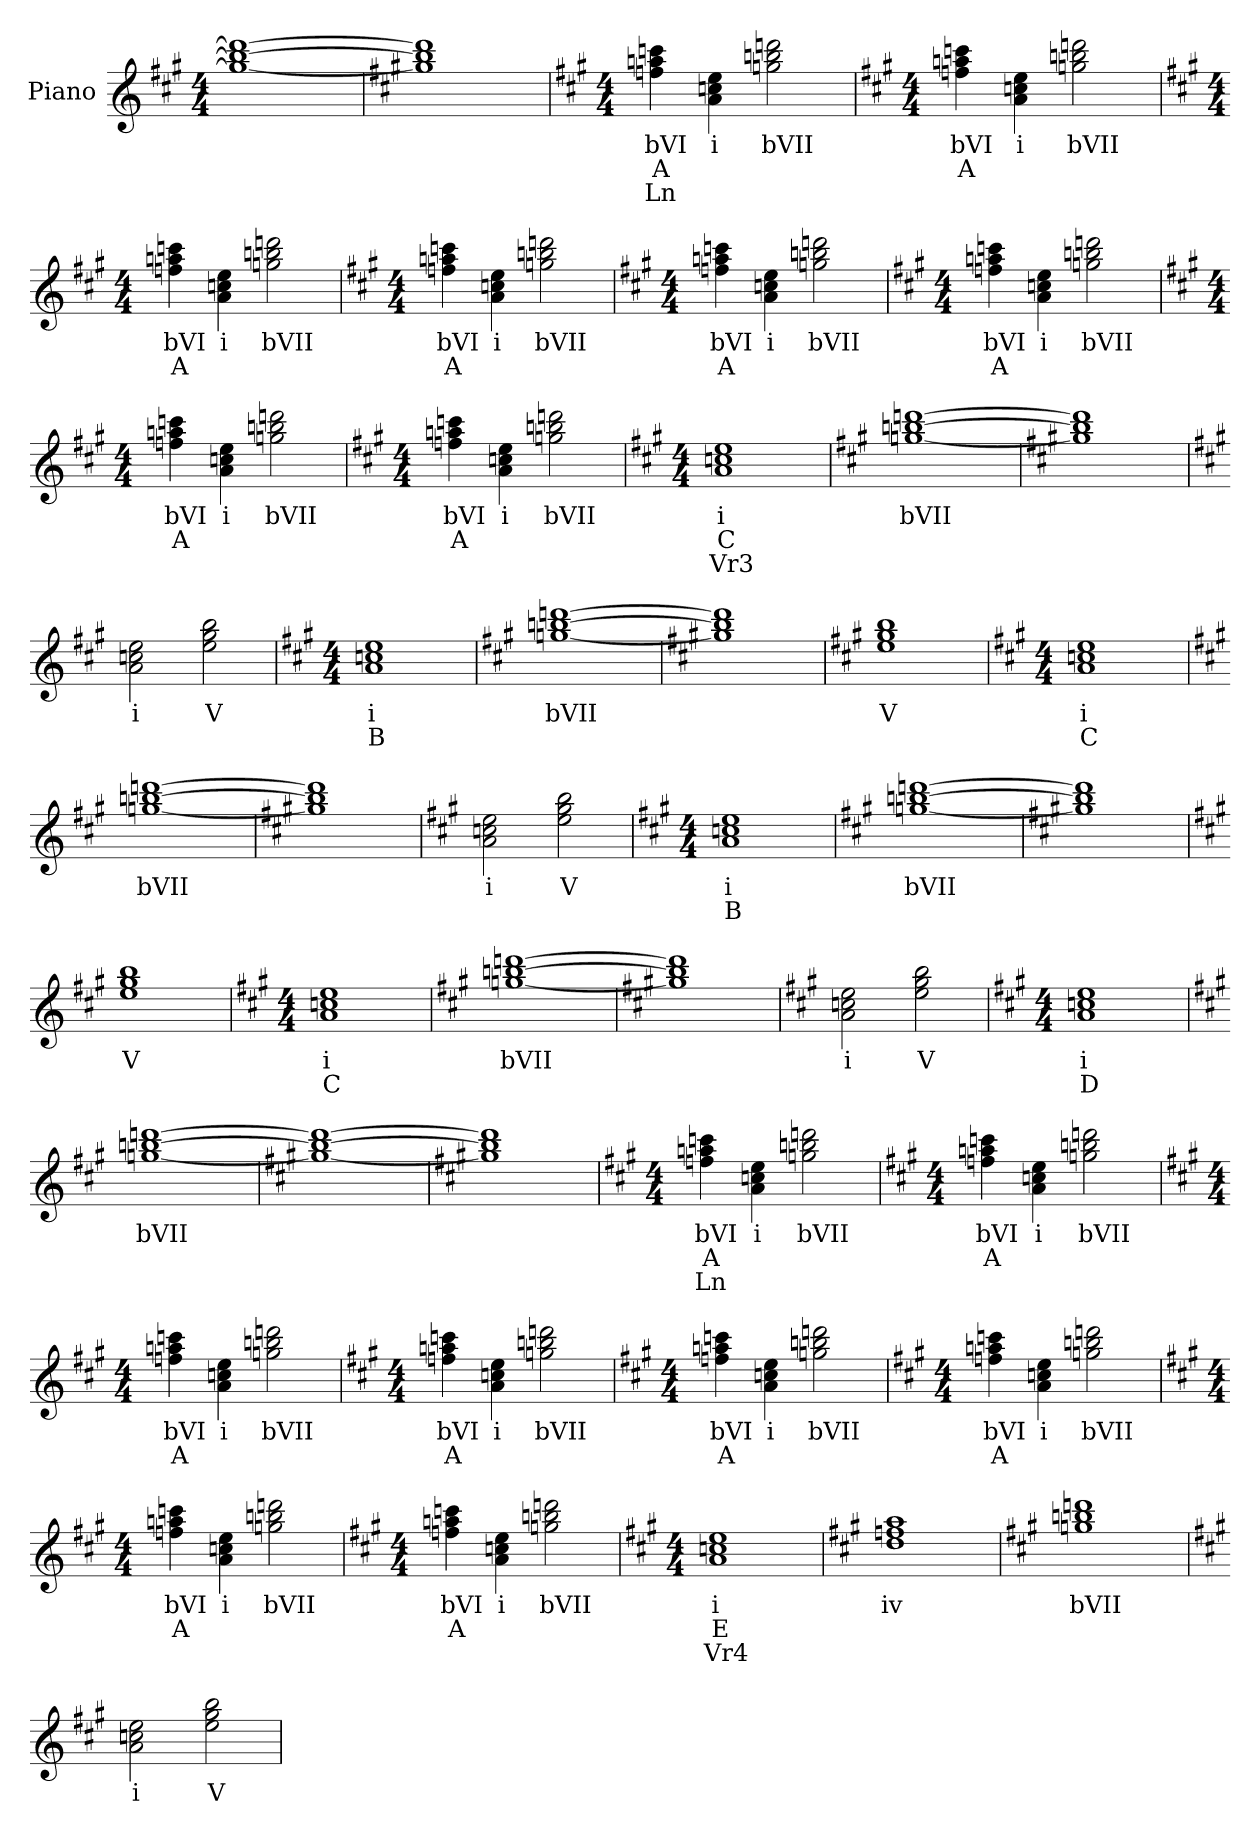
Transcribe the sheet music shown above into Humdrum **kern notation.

**kern	**text	**text	**text
*part1	*part1	*part1	*part1
*staff1	*staff1	*staff1	*staff1
*I"Piano	*	*	*
*I'Pno	*	*	*
*k[f#c#g#]	*	*	*
*A:	*	*	*
*M4/4	*	*	*
=	=	=	=
1ggn_ 1bbn_ 1dddn_	.	.	.
=	=	=	=
*k[f#c#g#]	*	*	*
*A:	*	*	*
1ggn] 1bbn] 1dddn]	.	.	.
=	=	=	=
*k[f#c#g#]	*	*	*
*A:	*	*	*
*M4/4	*	*	*
4ffn 4aan 4cccn	bVI	A	Ln
4a 4ccn 4ee	i	.	.
2ggn 2bbn 2dddn	bVII	.	.
=	=	=	=
*k[f#c#g#]	*	*	*
*A:	*	*	*
*M4/4	*	*	*
4ffn 4aan 4cccn	bVI	A	.
4a 4ccn 4ee	i	.	.
2ggn 2bbn 2dddn	bVII	.	.
=	=	=	=
*k[f#c#g#]	*	*	*
*A:	*	*	*
*M4/4	*	*	*
4ffn 4aan 4cccn	bVI	A	.
4a 4ccn 4ee	i	.	.
2ggn 2bbn 2dddn	bVII	.	.
=	=	=	=
*k[f#c#g#]	*	*	*
*A:	*	*	*
*M4/4	*	*	*
4ffn 4aan 4cccn	bVI	A	.
4a 4ccn 4ee	i	.	.
2ggn 2bbn 2dddn	bVII	.	.
=	=	=	=
*k[f#c#g#]	*	*	*
*A:	*	*	*
*M4/4	*	*	*
4ffn 4aan 4cccn	bVI	A	.
4a 4ccn 4ee	i	.	.
2ggn 2bbn 2dddn	bVII	.	.
=	=	=	=
*k[f#c#g#]	*	*	*
*A:	*	*	*
*M4/4	*	*	*
4ffn 4aan 4cccn	bVI	A	.
4a 4ccn 4ee	i	.	.
2ggn 2bbn 2dddn	bVII	.	.
=	=	=	=
*k[f#c#g#]	*	*	*
*A:	*	*	*
*M4/4	*	*	*
4ffn 4aan 4cccn	bVI	A	.
4a 4ccn 4ee	i	.	.
2ggn 2bbn 2dddn	bVII	.	.
=	=	=	=
*k[f#c#g#]	*	*	*
*A:	*	*	*
*M4/4	*	*	*
4ffn 4aan 4cccn	bVI	A	.
4a 4ccn 4ee	i	.	.
2ggn 2bbn 2dddn	bVII	.	.
=	=	=	=
*k[f#c#g#]	*	*	*
*A:	*	*	*
*M4/4	*	*	*
1a 1ccn 1ee	i	C	Vr3
=	=	=	=
*k[f#c#g#]	*	*	*
*A:	*	*	*
[1ggn [1bbn [1dddn	bVII	.	.
=	=	=	=
*k[f#c#g#]	*	*	*
*A:	*	*	*
1ggn] 1bbn] 1dddn]	.	.	.
=	=	=	=
*k[f#c#g#]	*	*	*
*A:	*	*	*
2a 2ccn 2ee	i	.	.
2ee 2gg# 2bb	V	.	.
=	=	=	=
*k[f#c#g#]	*	*	*
*A:	*	*	*
*M4/4	*	*	*
1a 1ccn 1ee	i	B	.
=	=	=	=
*k[f#c#g#]	*	*	*
*A:	*	*	*
[1ggn [1bbn [1dddn	bVII	.	.
=	=	=	=
*k[f#c#g#]	*	*	*
*A:	*	*	*
1ggn] 1bbn] 1dddn]	.	.	.
=	=	=	=
*k[f#c#g#]	*	*	*
*A:	*	*	*
1ee 1gg# 1bb	V	.	.
=	=	=	=
*k[f#c#g#]	*	*	*
*A:	*	*	*
*M4/4	*	*	*
1a 1ccn 1ee	i	C	.
=	=	=	=
*k[f#c#g#]	*	*	*
*A:	*	*	*
[1ggn [1bbn [1dddn	bVII	.	.
=	=	=	=
*k[f#c#g#]	*	*	*
*A:	*	*	*
1ggn] 1bbn] 1dddn]	.	.	.
=	=	=	=
*k[f#c#g#]	*	*	*
*A:	*	*	*
2a 2ccn 2ee	i	.	.
2ee 2gg# 2bb	V	.	.
=	=	=	=
*k[f#c#g#]	*	*	*
*A:	*	*	*
*M4/4	*	*	*
1a 1ccn 1ee	i	B	.
=	=	=	=
*k[f#c#g#]	*	*	*
*A:	*	*	*
[1ggn [1bbn [1dddn	bVII	.	.
=	=	=	=
*k[f#c#g#]	*	*	*
*A:	*	*	*
1ggn] 1bbn] 1dddn]	.	.	.
=	=	=	=
*k[f#c#g#]	*	*	*
*A:	*	*	*
1ee 1gg# 1bb	V	.	.
=	=	=	=
*k[f#c#g#]	*	*	*
*A:	*	*	*
*M4/4	*	*	*
1a 1ccn 1ee	i	C	.
=	=	=	=
*k[f#c#g#]	*	*	*
*A:	*	*	*
[1ggn [1bbn [1dddn	bVII	.	.
=	=	=	=
*k[f#c#g#]	*	*	*
*A:	*	*	*
1ggn] 1bbn] 1dddn]	.	.	.
=	=	=	=
*k[f#c#g#]	*	*	*
*A:	*	*	*
2a 2ccn 2ee	i	.	.
2ee 2gg# 2bb	V	.	.
=	=	=	=
*k[f#c#g#]	*	*	*
*A:	*	*	*
*M4/4	*	*	*
1a 1ccn 1ee	i	D	.
=	=	=	=
*k[f#c#g#]	*	*	*
*A:	*	*	*
[1ggn [1bbn [1dddn	bVII	.	.
=	=	=	=
*k[f#c#g#]	*	*	*
*A:	*	*	*
1ggn_ 1bbn_ 1dddn_	.	.	.
=	=	=	=
*k[f#c#g#]	*	*	*
*A:	*	*	*
1ggn] 1bbn] 1dddn]	.	.	.
=	=	=	=
*k[f#c#g#]	*	*	*
*A:	*	*	*
*M4/4	*	*	*
4ffn 4aan 4cccn	bVI	A	Ln
4a 4ccn 4ee	i	.	.
2ggn 2bbn 2dddn	bVII	.	.
=	=	=	=
*k[f#c#g#]	*	*	*
*A:	*	*	*
*M4/4	*	*	*
4ffn 4aan 4cccn	bVI	A	.
4a 4ccn 4ee	i	.	.
2ggn 2bbn 2dddn	bVII	.	.
=	=	=	=
*k[f#c#g#]	*	*	*
*A:	*	*	*
*M4/4	*	*	*
4ffn 4aan 4cccn	bVI	A	.
4a 4ccn 4ee	i	.	.
2ggn 2bbn 2dddn	bVII	.	.
=	=	=	=
*k[f#c#g#]	*	*	*
*A:	*	*	*
*M4/4	*	*	*
4ffn 4aan 4cccn	bVI	A	.
4a 4ccn 4ee	i	.	.
2ggn 2bbn 2dddn	bVII	.	.
=	=	=	=
*k[f#c#g#]	*	*	*
*A:	*	*	*
*M4/4	*	*	*
4ffn 4aan 4cccn	bVI	A	.
4a 4ccn 4ee	i	.	.
2ggn 2bbn 2dddn	bVII	.	.
=	=	=	=
*k[f#c#g#]	*	*	*
*A:	*	*	*
*M4/4	*	*	*
4ffn 4aan 4cccn	bVI	A	.
4a 4ccn 4ee	i	.	.
2ggn 2bbn 2dddn	bVII	.	.
=	=	=	=
*k[f#c#g#]	*	*	*
*A:	*	*	*
*M4/4	*	*	*
4ffn 4aan 4cccn	bVI	A	.
4a 4ccn 4ee	i	.	.
2ggn 2bbn 2dddn	bVII	.	.
=	=	=	=
*k[f#c#g#]	*	*	*
*A:	*	*	*
*M4/4	*	*	*
4ffn 4aan 4cccn	bVI	A	.
4a 4ccn 4ee	i	.	.
2ggn 2bbn 2dddn	bVII	.	.
=	=	=	=
*k[f#c#g#]	*	*	*
*A:	*	*	*
*M4/4	*	*	*
1a 1ccn 1ee	i	E	Vr4
=	=	=	=
*k[f#c#g#]	*	*	*
*A:	*	*	*
1dd 1ffn 1aa	iv	.	.
=	=	=	=
*k[f#c#g#]	*	*	*
*A:	*	*	*
1ggn 1bbn 1dddn	bVII	.	.
=	=	=	=
*k[f#c#g#]	*	*	*
*A:	*	*	*
2a 2ccn 2ee	i	.	.
2ee 2gg# 2bb	V	.	.
=	=	=	=
*-	*-	*-	*-
